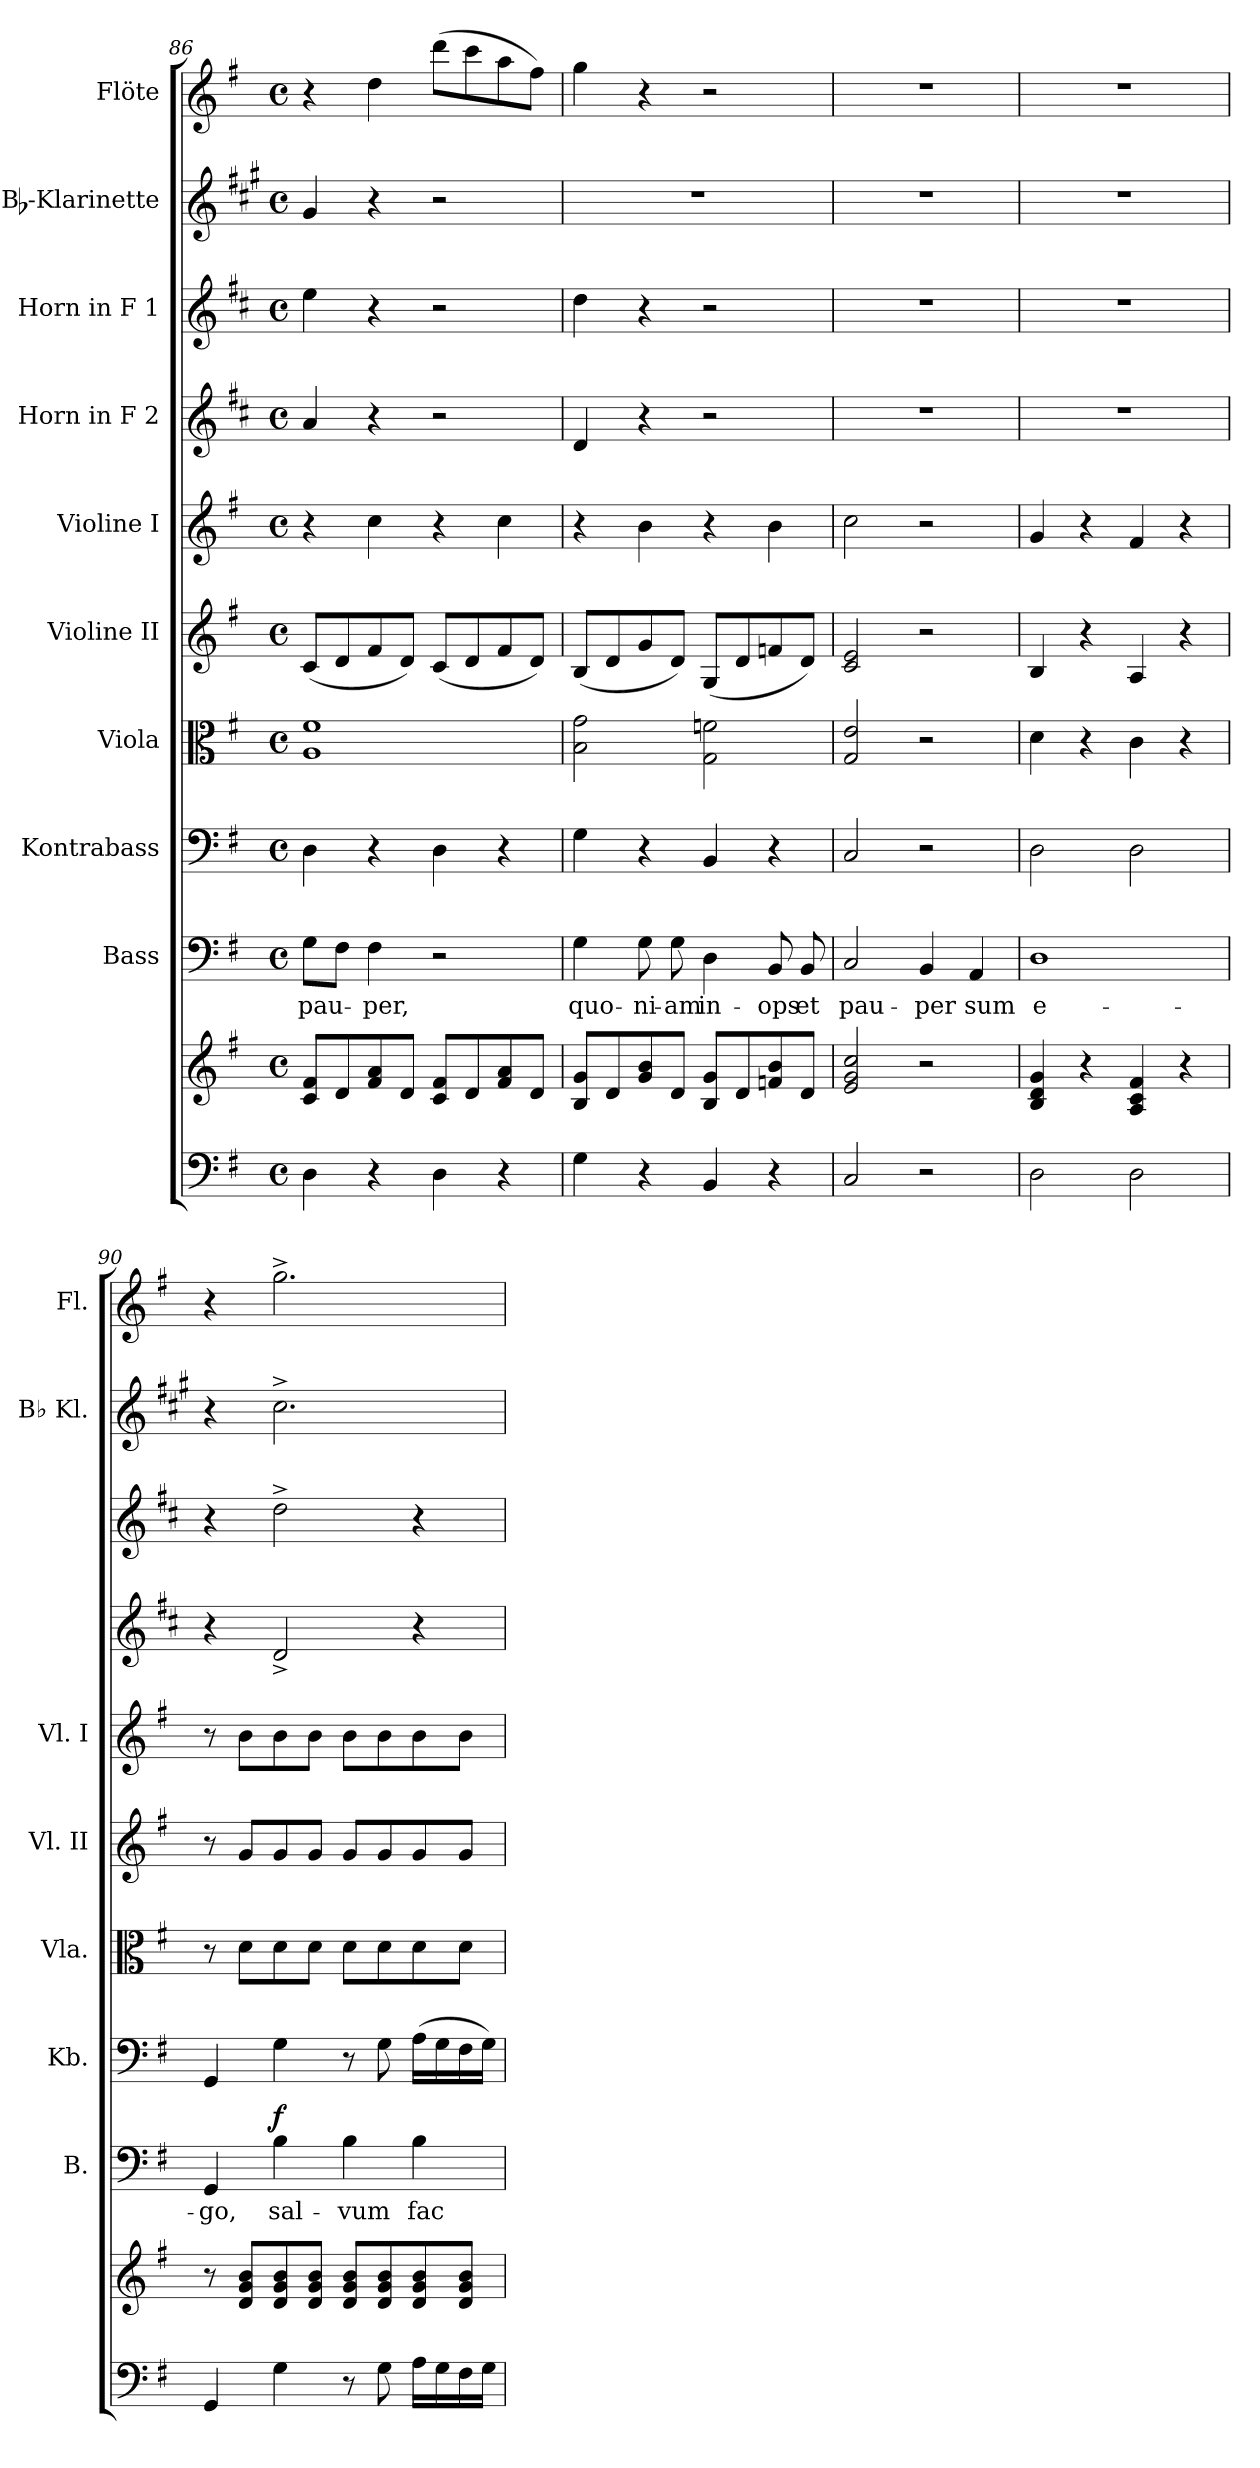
**kern	**kern	**kern	**text	**dynam	**kern	**kern	**kern	**kern	**kern	**kern	**kern	**kern
*part10	*part10	*part9	*part9	*part9	*part8	*part7	*part6	*part5	*part4	*part3	*part2	*part1
*staff11	*staff10	*staff9	*staff9	*staff9	*staff8	*staff7	*staff6	*staff5	*staff4	*staff3	*staff2	*staff1
*	*	*I"Bass	*	*	*I"Kontrabass	*I"Viola	*I"Violine II	*I"Violine I	*I"Horn in F 2	*I"Horn in F 1	*I"Bb-Klarinette	*I"Flöte
*	*	*I'B.	*	*	*I'Kb.	*I'Vla.	*I'Vl. II	*I'Vl. I	*	*	*I'Bb Kl.	*I'Fl.
*clefF4	*clefG2	*clefF4	*	*	*clefF4	*clefC3	*clefG2	*clefG2	*clefG2	*clefG2	*clefG2	*clefG2
*	*	*	*	*	*ITrd7c12	*	*	*	*ITrd4c7	*ITrd4c7	*ITrd1c2	*
*k[f#]	*k[f#]	*k[f#]	*	*	*k[f#]	*k[f#]	*k[f#]	*k[f#]	*k[f#]	*k[f#]	*k[f#]	*k[f#]
*G:	*G:	*G:	*	*	*G:	*G:	*G:	*G:	*G:	*G:	*G:	*G:
*M4/4	*M4/4	*M4/4	*	*	*M4/4	*M4/4	*M4/4	*M4/4	*M4/4	*M4/4	*M4/4	*M4/4
*met(c)	*met(c)	*met(c)	*	*	*met(c)	*met(c)	*met(c)	*met(c)	*met(c)	*met(c)	*met(c)	*met(c)
=86	=86	=86	=86	=86	=86	=86	=86	=86	=86	=86	=86	=86
!	!	!	!LO:LY:b	!	!	!	!	!	!	!	!	!
4D\	8c/ 8f#/L	8G\L	pau-	.	4DD\	1A 1f#	(<8c/L	4r	4d/	4a\	4f#/	4r
.	8d/	8F#\J	.	.	.	.	8d/	.	.	.	.	.
!	!	!	!LO:LY:b	!	!	!	!	!	!	!	!	!
4r	8f#/ 8a/	4F#\	-per,	.	4r	.	8f#/	4cc\	4r	4r	4r	4dd\
.	8d/J	.	.	.	.	.	8d/J)	.	.	.	.	.
4D\	8c/ 8f#/L	2r	.	.	4DD\	.	(<8c/L	4r	2r	2r	2r	(>8ddd\L
.	8d/	.	.	.	.	.	8d/	.	.	.	.	8ccc\
4r	8f#/ 8a/	.	.	.	4r	.	8f#/	4cc\	.	.	.	8aa\
.	8d/J	.	.	.	.	.	8d/J)	.	.	.	.	8ff#\J)
=87	=87	=87	=87	=87	=87	=87	=87	=87	=87	=87	=87	=87
!	!	!	!LO:LY:b	!	!	!	!	!	!	!	!	!
4G\	8B/ 8g/L	4G\	quo-	.	4GG\	2B\ 2g\	(<8B/L	4r	4G/	4g\	1r	4gg\
.	8d/	.	.	.	.	.	8d/	.	.	.	.	.
!	!	!	!LO:LY:b	!	!	!	!	!	!	!	!	!
4r	8g/ 8b/	8G\	-ni-	.	4r	.	8g/	4b\	4r	4r	.	4r
!	!	!	!LO:LY:b	!	!	!	!	!	!	!	!	!
.	8d/J	8G\	-am	.	.	.	8d/J)	.	.	.	.	.
!	!	!	!LO:LY:b	!	!	!	!	!	!	!	!	!
4BB/	8B/ 8g/L	4D\	in-	.	4BBB/	2G\ 2fn\	(<8G/L	4r	2r	2r	.	2r
.	8d/	.	.	.	.	.	8d/	.	.	.	.	.
!	!	!	!LO:LY:b	!	!	!	!	!	!	!	!	!
4r	8fn/ 8b/	8BB/	-ops	.	4r	.	8fn/	4b\	.	.	.	.
!	!	!	!LO:LY:b	!	!	!	!	!	!	!	!	!
.	8d/J	8BB/	et	.	.	.	8d/J)	.	.	.	.	.
=88	=88	=88	=88	=88	=88	=88	=88	=88	=88	=88	=88	=88
!	!	!	!LO:LY:b	!	!	!	!	!	!	!	!	!
2C/	2e/ 2g/ 2cc/	2C/	pau-	.	2CC/	2G/ 2e/	2c/ 2e/	2cc\	1r	1r	1r	1r
!	!	!	!LO:LY:b	!	!	!	!	!	!	!	!	!
2r	2r	4BB/	-per	.	2r	2r	2r	2r	.	.	.	.
!	!	!	!LO:LY:b	!	!	!	!	!	!	!	!	!
.	.	4AA/	sum	.	.	.	.	.	.	.	.	.
!!LO:PB:g=z
=89	=89	=89	=89	=89	=89	=89	=89	=89	=89	=89	=89	=89
!	!	!	!LO:LY:b	!	!	!	!	!	!	!	!	!
2D\	4B/ 4d/ 4g/	1D	e-	.	2DD\	4d\	4B/	4g/	1r	1r	1r	1r
.	4r	.	.	.	.	4r	4r	4r	.	.	.	.
2D\	4A/ 4c/ 4f#/	.	.	.	2DD\	4c\	4A/	4f#/	.	.	.	.
.	4r	.	.	.	.	4r	4r	4r	.	.	.	.
=90	=90	=90	=90	=90	=90	=90	=90	=90	=90	=90	=90	=90
!	!	!	!LO:LY:b	!	!	!	!	!	!	!	!	!
4GG/	8r	4GG/	-go,	.	4GGG/	8r	8r	8r	4r	4r	4r	4r
.	8d/ 8g/ 8b/L	.	.	.	.	8d\L	8g/L	8b\L	.	.	.	.
!	!	!	!LO:LY:b	!LO:DY:a	!	!	!	!	!	!	!	!
4G\	8d/ 8g/ 8b/	4B\	sal-	f	4GG\	8d\	8g/	8b\	2G^</	2g^>\	2.b^>\	2.gg^>\
.	8d/ 8g/ 8b/J	.	.	.	.	8d\J	8g/J	8b\J	.	.	.	.
!	!	!	!LO:LY:b	!	!	!	!	!	!	!	!	!
8r	8d/ 8g/ 8b/L	4B\	-vum	.	8r	8d\L	8g/L	8b\L	.	.	.	.
8G\	8d/ 8g/ 8b/	.	.	.	8GG\	8d\	8g/	8b\	.	.	.	.
!	!	!	!LO:LY:b	!	!	!	!	!	!	!	!	!
16A\LL	8d/ 8g/ 8b/	4B\	fac	.	(>16AA\LL	8d\	8g/	8b\	4r	4r	.	.
16G\	.	.	.	.	16GG\	.	.	.	.	.	.	.
16F#\	8d/ 8g/ 8b/J	.	.	.	16FF#\	8d\J	8g/J	8b\J	.	.	.	.
16G\JJ	.	.	.	.	16GG\JJ)	.	.	.	.	.	.	.
=	=	=	=	=	=	=	=	=	=	=	=	=
*-	*-	*-	*-	*-	*-	*-	*-	*-	*-	*-	*-	*-
